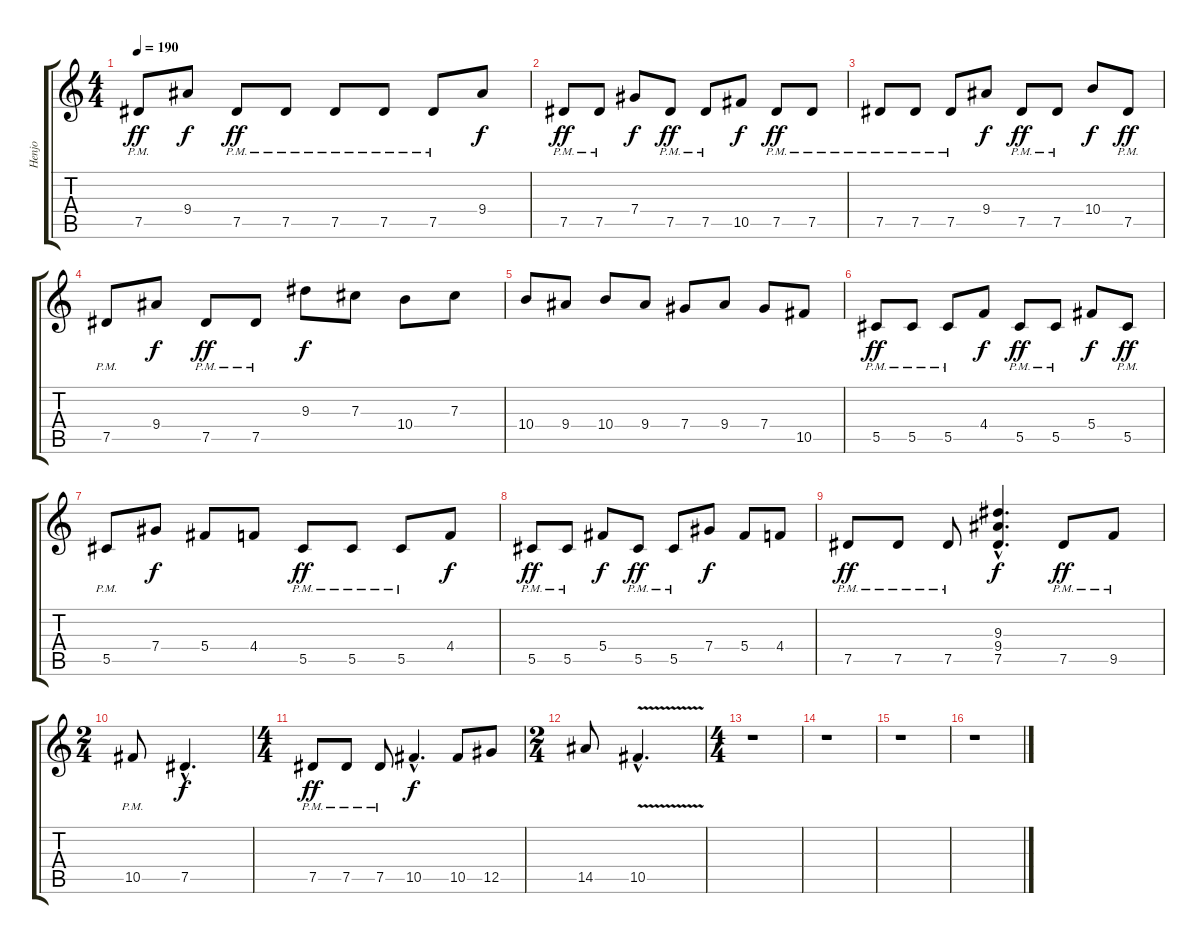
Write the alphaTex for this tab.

\track ("Henjo" "Henjo") {instrument distortionguitar}
\staff {score tabs}
\tuning (Eb4 Bb3 Gb3 Db3 Ab2 Eb2) {hide}
\ts (4 4)
\tempo 190
\clef g2
\ks c
7.5{pm}.8{dy ff} 9.4.8{dy f} 7.5{pm}.8{dy ff} 7.5{pm}.8 7.5{pm}.8 7.5{pm}.8 7.5{pm}.8 9.4.8{dy f} |
7.5{pm}.8{dy ff} 7.5{pm}.8 7.4.8{dy f} 7.5{pm}.8{dy ff} 7.5{pm}.8 10.5.8{dy f} 7.5{pm}.8{dy ff} 7.5{pm}.8 |
7.5{pm}.8 7.5{pm}.8 7.5{pm}.8 9.4.8{dy f} 7.5{pm}.8{dy ff} 7.5{pm}.8 10.4.8{dy f} 7.5{pm}.8{dy ff} |
7.5{pm}.8 9.4.8{dy f} 7.5{pm}.8{dy ff} 7.5{pm}.8 9.3.8{dy f} 7.3.8 10.4.8 7.3.8 |
10.4.8 9.4.8 10.4.8 9.4.8 7.4.8 9.4.8 7.4.8 10.5.8 |
5.5{pm}.8{dy ff} 5.5{pm}.8 5.5{pm}.8 4.4.8{dy f} 5.5{pm}.8{dy ff} 5.5{pm}.8 5.4.8{dy f} 5.5{pm}.8{dy ff} |
5.5{pm}.8 7.4.8{dy f} 5.4.8 4.4.8 5.5{pm}.8{dy ff} 5.5{pm}.8 5.5{pm}.8 4.4.8{dy f} |
5.5{pm}.8{dy ff} 5.5{pm}.8 5.4.8{dy f} 5.5{pm}.8{dy ff} 5.5{pm}.8 7.4.8{dy f} 5.4.8 4.4.8 |
7.5{pm}.8{dy ff} 7.5{pm}.8 7.5{pm}.8 (9.3{hac} 9.4{hac} 7.5{hac}).4{d dy f} 7.5{pm}.8{dy ff} 9.5{pm}.8 |
\ts (2 4)
10.5{pm}.8 7.5{hac}.4{d dy f} |
\ts (4 4)
7.5{pm}.8{dy ff} 7.5{pm}.8 7.5{pm}.8 10.5{hac}.4{d dy f} 10.5.8 12.5.8 |
\ts (2 4)
14.5.8 10.5{v hac}.4{d} |
\ts (4 4)
r.1 |
r.1 |
r.1 |
r.1
